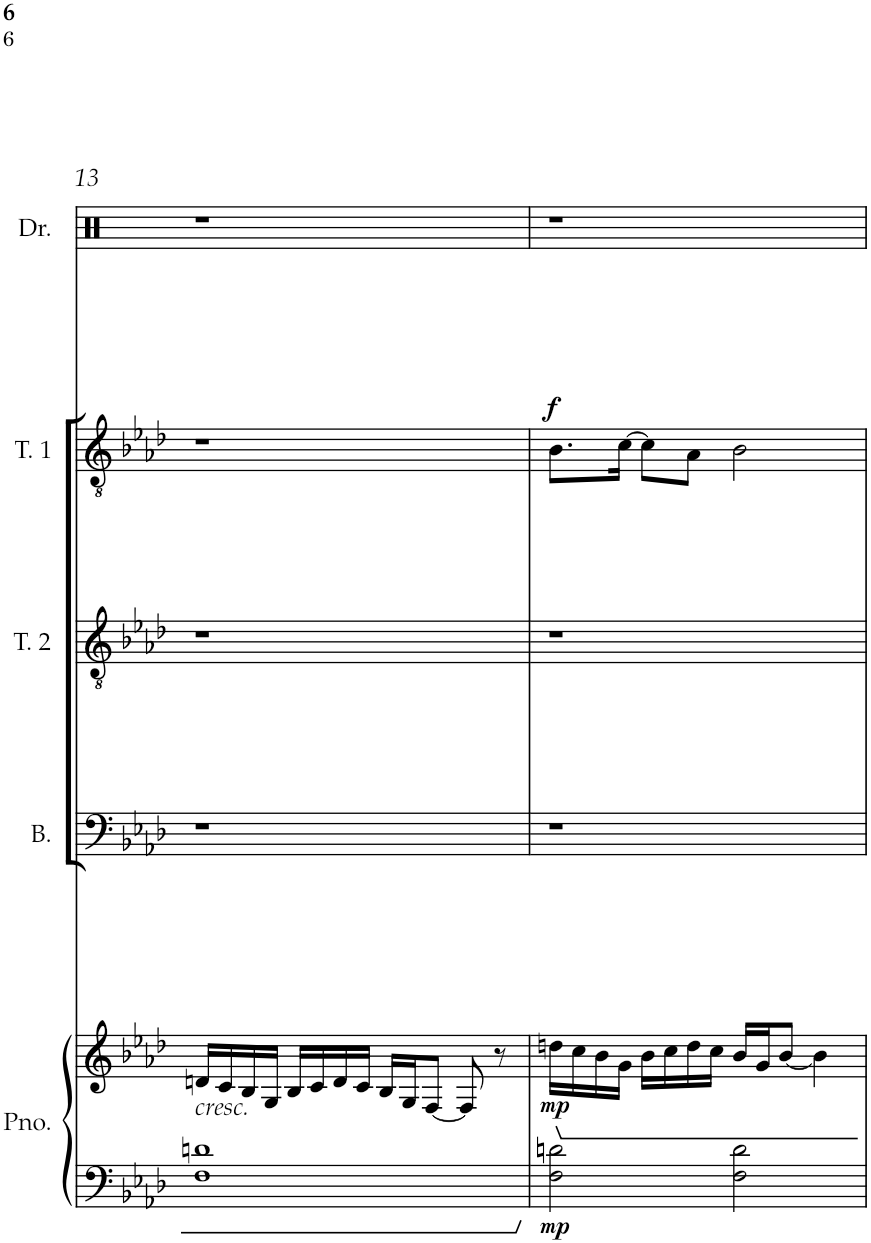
**kern	**kern	**dynam	**kern	**kern	**kern	**dynam	**kern
*part5	*part5	*part5	*part4	*part3	*part2	*part2	*part1
*staff6	*staff5	*staff5/6	*staff4	*staff3	*staff2	*staff2	*staff1
*I"Piano	*	*	*I"Bass	*I"Tenor 2	*I"Tenor 1	*	*I"Drum Set
*I'Pno.	*	*	*I'B.	*I'T. 2	*I'T. 1	*	*I'Dr.
!!LO:PB:g=z
*clefF4	*clefG2	*	*clefF4	*clefGv2	*clefGv2	*	*clefX
*k[b-e-a-d-]	*k[b-e-a-d-]	*	*k[b-e-a-d-]	*k[b-e-a-d-]	*k[b-e-a-d-]	*	*k[]
*M4/4	*M4/4	*	*M4/4	*M4/4	*M4/4	*	*M4/4
=13	=13	=13	=13	=13	=13	=13	=13
!	!LO:TX:b:i:t=cresc.	!	!	!	!	!	!
1F 1dn	16dn/LL	.	1r	1r	1r	.	1r
.	16c/	.	.	.	.	.	.
.	16B-/	.	.	.	.	.	.
.	16G/JJ	.	.	.	.	.	.
.	16B-/LL	.	.	.	.	.	.
.	16c/	.	.	.	.	.	.
.	16d/	.	.	.	.	.	.
.	16c/JJ	.	.	.	.	.	.
.	16B-/LL	.	.	.	.	.	.
.	16G/J	.	.	.	.	.	.
.	[<8F/J	.	.	.	.	.	.
.	8F/]	.	.	.	.	.	.
.	8r	.	.	.	.	.	.
=14	=14	=14	=14	=14	=14	=14	=14
!	!	!LO:DY:b=2	!	!	!	!	!
!	!	!LO:DY:n=1:b	!	!	!	!LO:DY:a	!
2F\ 2dn\	16ddn\LL	mp mp	1r	1r	8.B-\L	f	1r
.	16cc\	.	.	.	.	.	.
.	16b-\	.	.	.	.	.	.
.	16g\JJ	.	.	.	[>16c\Jk	.	.
.	16b-\LL	.	.	.	8c\L]	.	.
.	16cc\	.	.	.	.	.	.
.	16dd\	.	.	.	8A-\J	.	.
.	16cc\JJ	.	.	.	.	.	.
2F\ 2d\	16b-/LL	.	.	.	2B-\	.	.
.	16g/J	.	.	.	.	.	.
.	[<8b-/J	.	.	.	.	.	.
.	4b-\]	.	.	.	.	.	.
=	=	=	=	=	=	=	=
*-	*-	*-	*-	*-	*-	*-	*-
